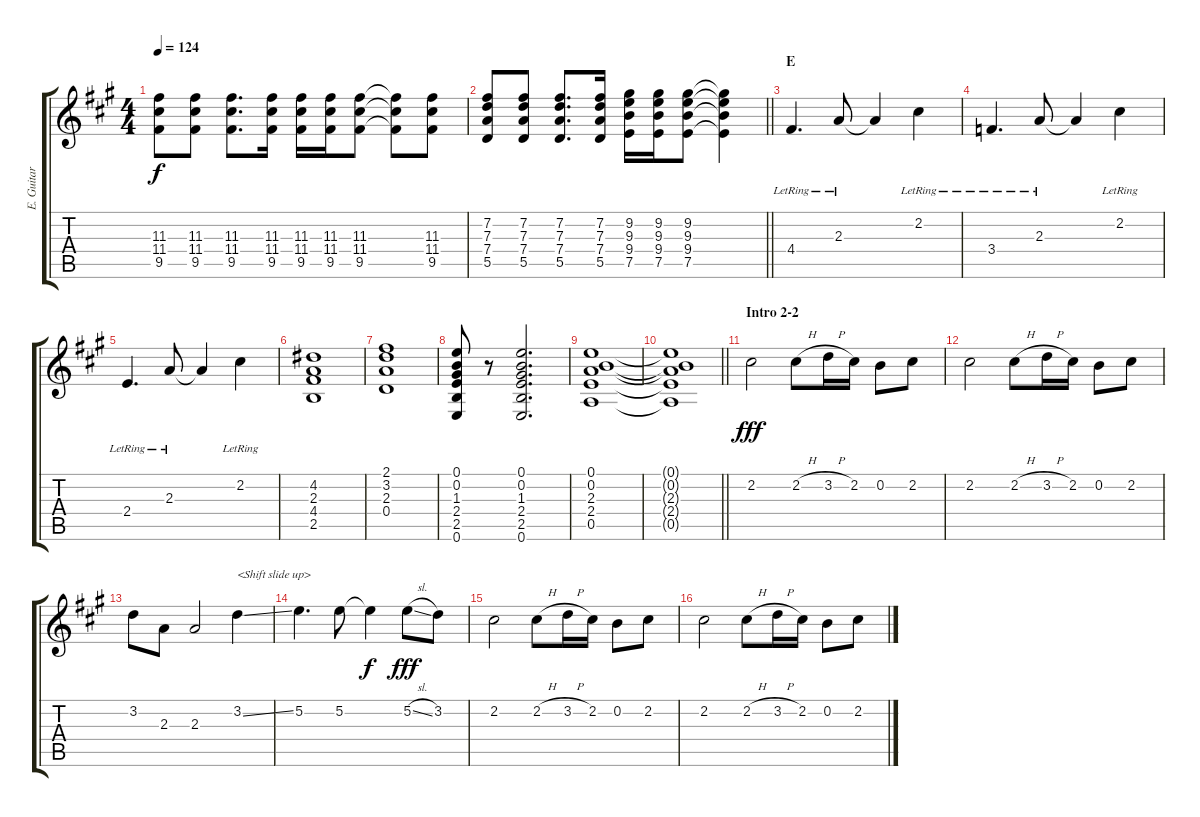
\track ("E. Guitar" "E. Guitar") {instrument electricguitarclean}
\staff {score tabs}
\tuning (E4 B3 G3 D3 A2 E2) {hide}
\ts (4 4)
\tempo 124
\clef g2
\ks a
(11.3 11.4 9.5).8{dy f} (11.3 11.4 9.5).8 (11.3 11.4 9.5).8{d} (11.3 11.4 9.5).16 (11.3 11.4 9.5).16 (11.3 11.4 9.5).16 (11.3 11.4 9.5).8 (11.3{t} 11.4{t} 9.5{t}).8 (11.3 11.4 9.5).8 |
\barLineRight lightlight
(7.2 7.3 7.4 5.5).8 (7.2 7.3 7.4 5.5).8 (7.2 7.3 7.4 5.5).8{d} (7.2 7.3 7.4 5.5).16 (9.2 9.3 9.4 7.5).16 (9.2 9.3 9.4 7.5).16 (9.2 9.3 9.4 7.5).8 (9.2{t} 9.3{t} 9.4{t} 7.5{t}).4 |
\section ("" "E")
4.4{lr}.4{d} 2.3{lr}.8 2.3{t}.4 2.2{lr}.4 |
3.4{lr}.4{d} 2.3{lr}.8 2.3{t}.4 2.2{lr}.4 |
2.4{lr}.4{d} 2.3{lr}.8 2.3{t}.4 2.2{lr}.4 |
(4.2 2.3 4.4 2.5).1 |
(2.1 3.2 2.3 0.4).1 |
(0.1 0.2 1.3 2.4 2.5 0.6).8 r.8 (0.1 0.2 1.3 2.4 2.5 0.6).2{d} |
(0.1 0.2 2.3 2.4 0.5).1 |
\barLineRight lightlight
(0.1{t} 0.2{t} 2.3{t} 2.4{t} 0.5{t}).1 |
\section ("" "Intro 2-2")
2.2.2{dy fff} 2.2{h}.8 3.2{h}.16 2.2.16 0.2.8 2.2.8 |
2.2.2 2.2{h}.8 3.2{h}.16 2.2.16 0.2.8 2.2.8 |
3.2.8 2.3.8 2.3.2 3.2{ss}.4{txt "<Shift slide up>"} |
5.2.4{d} 5.2.8 5.2{t}.4{dy f} 5.2{sl}.8{dy fff} 3.2.8 |
2.2.2 2.2{h}.8 3.2{h}.16 2.2.16 0.2.8 2.2.8 |
2.2.2 2.2{h}.8 3.2{h}.16 2.2.16 0.2.8 2.2.8
